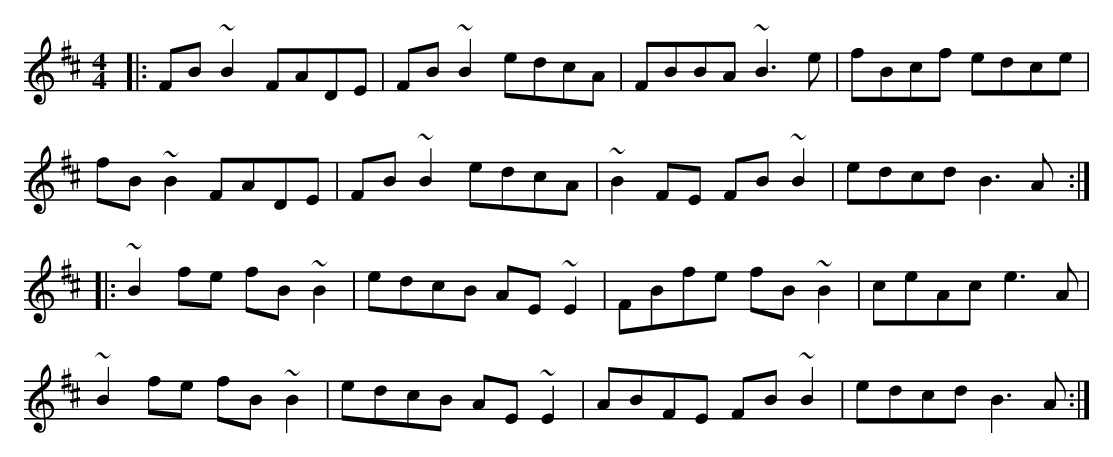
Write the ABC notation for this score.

X:1
M:4/4
K:Bmin
|:FB~B2 FADE|FB~B2 edcA|FBBA ~B3e|fBcf edce|
fB~B2 FADE|FB~B2 edcA|~B2FE FB~B2|edcd B3A:|
|:~B2fe fB~B2|edcB AE~E2|FBfe fB~B2|ceAc e3A|
~B2fe fB~B2|edcB AE~E2|ABFE FB~B2|edcd B3A:|
